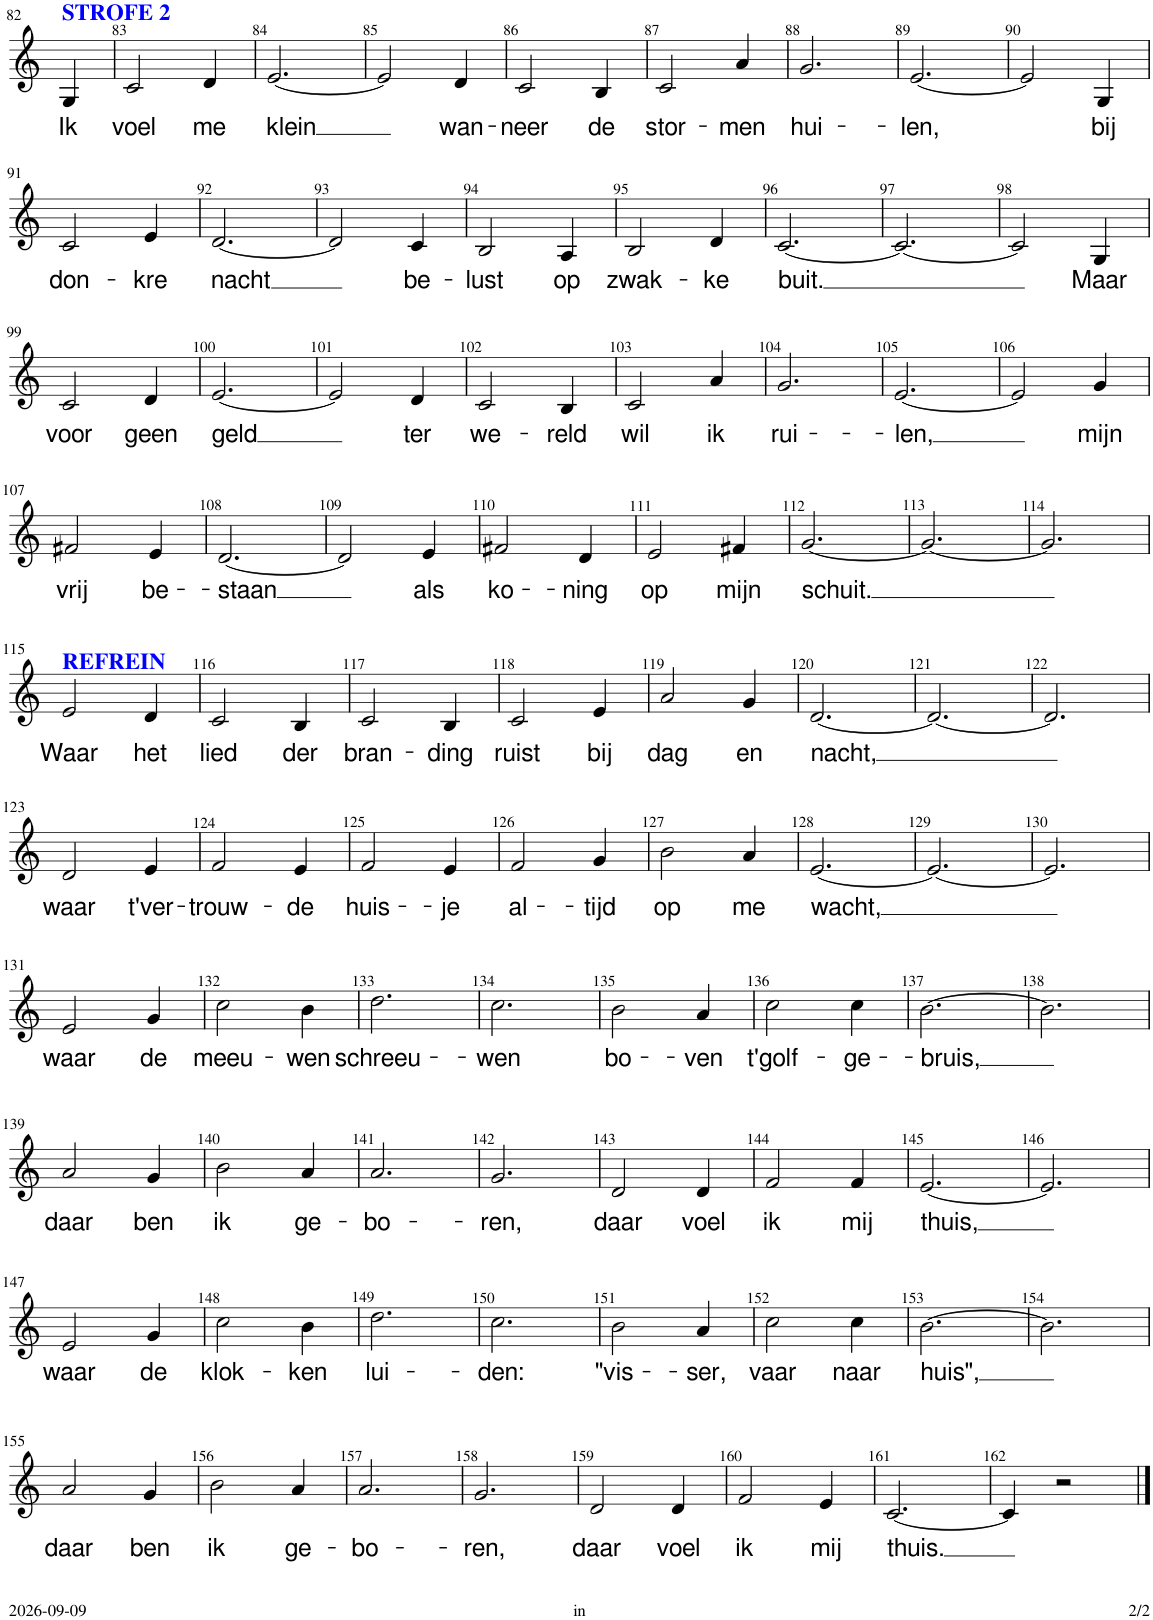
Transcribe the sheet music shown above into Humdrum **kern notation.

**kern	**text
*part1	*part1
*staff1	*staff1
*I"Soprano	*
*I'S.	*
!!LO:PB:g=z
*clefG2	*
*k[]	*
*M3/4	*
=82	=82
!LO:TX:a:B:color=#0000FF:t=STROFE 2	!
!	!LO:LY:b
4G/	Ik
=83	=83
!	!LO:LY:b
2c/	voel
!	!LO:LY:b
4d/	me
=84	=84
!	!LO:LY:b
[2.e/	klein
=85	=85
2e/]	.
!	!LO:LY:b
4d/	wan-
=86	=86
!	!LO:LY:b
2c/	-neer
!	!LO:LY:b
4B/	de
=87	=87
!	!LO:LY:b
2c/	stor-
!	!LO:LY:b
4a/	-men
=88	=88
!	!LO:LY:b
2.g/	hui-
=89	=89
!	!LO:LY:b
[2.e/	-len,
=90	=90
2e/]	.
!	!LO:LY:b
4G/	bij
!!LO:LB:g=z
=91	=91
!	!LO:LY:b
2c/	don-
!	!LO:LY:b
4e/	-kre
=92	=92
!	!LO:LY:b
[2.d/	nacht
=93	=93
2d/]	.
!	!LO:LY:b
4c/	be-
=94	=94
!	!LO:LY:b
2B/	-lust
!	!LO:LY:b
4A/	op
=95	=95
!	!LO:LY:b
2B/	zwak-
!	!LO:LY:b
4d/	-ke
=96	=96
!	!LO:LY:b
[2.c/	buit.
=97	=97
2.c/_	.
=98	=98
2c/]	.
!	!LO:LY:b
4G/	Maar
!!LO:LB:g=z
=99	=99
!	!LO:LY:b
2c/	voor
!	!LO:LY:b
4d/	geen
=100	=100
!	!LO:LY:b
[2.e/	geld
=101	=101
2e/]	.
!	!LO:LY:b
4d/	ter
=102	=102
!	!LO:LY:b
2c/	we-
!	!LO:LY:b
4B/	-reld
=103	=103
!	!LO:LY:b
2c/	wil
!	!LO:LY:b
4a/	ik
=104	=104
!	!LO:LY:b
2.g/	rui-
=105	=105
!	!LO:LY:b
[2.e/	-len,
=106	=106
2e/]	.
!	!LO:LY:b
4g/	mijn
!!LO:LB:g=z
=107	=107
!	!LO:LY:b
2f#X/	vrij
!	!LO:LY:b
4e/	be-
=108	=108
!	!LO:LY:b
[2.d/	-staan
=109	=109
2d/]	.
!	!LO:LY:b
4e/	als
=110	=110
!	!LO:LY:b
2f#X/	ko-
!	!LO:LY:b
4d/	-ning
=111	=111
!	!LO:LY:b
2e/	op
!	!LO:LY:b
4f#X/	mijn
=112	=112
!	!LO:LY:b
[2.g/	schuit.
=113	=113
2.g/_	.
=114	=114
2.g/]	.
!!LO:LB:g=z
=115	=115
!LO:TX:a:B:color=#0000FF:t=REFREIN	!
!	!LO:LY:b
2e/	Waar
!	!LO:LY:b
4d/	het
=116	=116
!	!LO:LY:b
2c/	lied
!	!LO:LY:b
4B/	der
=117	=117
!	!LO:LY:b
2c/	bran-
!	!LO:LY:b
4B/	-ding
=118	=118
!	!LO:LY:b
2c/	ruist
!	!LO:LY:b
4e/	bij
=119	=119
!	!LO:LY:b
2a/	dag
!	!LO:LY:b
4g/	en
=120	=120
!	!LO:LY:b
[2.d/	nacht,
=121	=121
2.d/_	.
=122	=122
2.d/]	.
!!LO:LB:g=z
=123	=123
!	!LO:LY:b
2d/	waar
!	!LO:LY:b
4e/	t'ver-
=124	=124
!	!LO:LY:b
2f/	-trouw-
!	!LO:LY:b
4e/	-de
=125	=125
!	!LO:LY:b
2f/	huis-
!	!LO:LY:b
4e/	-je
=126	=126
!	!LO:LY:b
2f/	al-
!	!LO:LY:b
4g/	-tijd
=127	=127
!	!LO:LY:b
2b\	op
!	!LO:LY:b
4a/	me
=128	=128
!	!LO:LY:b
[2.e/	wacht,
=129	=129
2.e/_	.
=130	=130
2.e/]	.
!!LO:LB:g=z
=131	=131
!	!LO:LY:b
2e/	waar
!	!LO:LY:b
4g/	de
=132	=132
!	!LO:LY:b
2cc\	meeu-
!	!LO:LY:b
4b\	-wen
=133	=133
!	!LO:LY:b
2.dd\	schreeu-
=134	=134
!	!LO:LY:b
2.cc\	-wen
=135	=135
!	!LO:LY:b
2b\	bo-
!	!LO:LY:b
4a/	-ven
=136	=136
!	!LO:LY:b
2cc\	t'golf-
!	!LO:LY:b
4cc\	-ge-
=137	=137
!	!LO:LY:b
[2.b\	-bruis,
=138	=138
2.b\]	.
!!LO:LB:g=z
=139	=139
!	!LO:LY:b
2a/	daar
!	!LO:LY:b
4g/	ben
=140	=140
!	!LO:LY:b
2b\	ik
!	!LO:LY:b
4a/	ge-
=141	=141
!	!LO:LY:b
2.a/	-bo-
=142	=142
!	!LO:LY:b
2.g/	-ren,
=143	=143
!	!LO:LY:b
2d/	daar
!	!LO:LY:b
4d/	voel
=144	=144
!	!LO:LY:b
2f/	ik
!	!LO:LY:b
4f/	mij
=145	=145
!	!LO:LY:b
[2.e/	thuis,
=146	=146
2.e/]	.
!!LO:LB:g=z
=147	=147
!	!LO:LY:b
2e/	waar
!	!LO:LY:b
4g/	de
=148	=148
!	!LO:LY:b
2cc\	klok-
!	!LO:LY:b
4b\	-ken
=149	=149
!	!LO:LY:b
2.dd\	lui-
=150	=150
!	!LO:LY:b
2.cc\	-den:
=151	=151
!	!LO:LY:b
2b\	"vis-
!	!LO:LY:b
4a/	-ser,
=152	=152
!	!LO:LY:b
2cc\	vaar
!	!LO:LY:b
4cc\	naar
=153	=153
!	!LO:LY:b
[2.b\	huis",
=154	=154
2.b\]	.
!!LO:LB:g=z
=155	=155
!	!LO:LY:b
2a/	daar
!	!LO:LY:b
4g/	ben
=156	=156
!	!LO:LY:b
2b\	ik
!	!LO:LY:b
4a/	ge-
=157	=157
!	!LO:LY:b
2.a/	-bo-
=158	=158
!	!LO:LY:b
2.g/	-ren,
=159	=159
!	!LO:LY:b
2d/	daar
!	!LO:LY:b
4d/	voel
=160	=160
!	!LO:LY:b
2f/	ik
!	!LO:LY:b
4e/	mij
=161	=161
!	!LO:LY:b
[2.c/	thuis.
=162	=162
4c/]	.
2r	.
==	==
*-	*-
